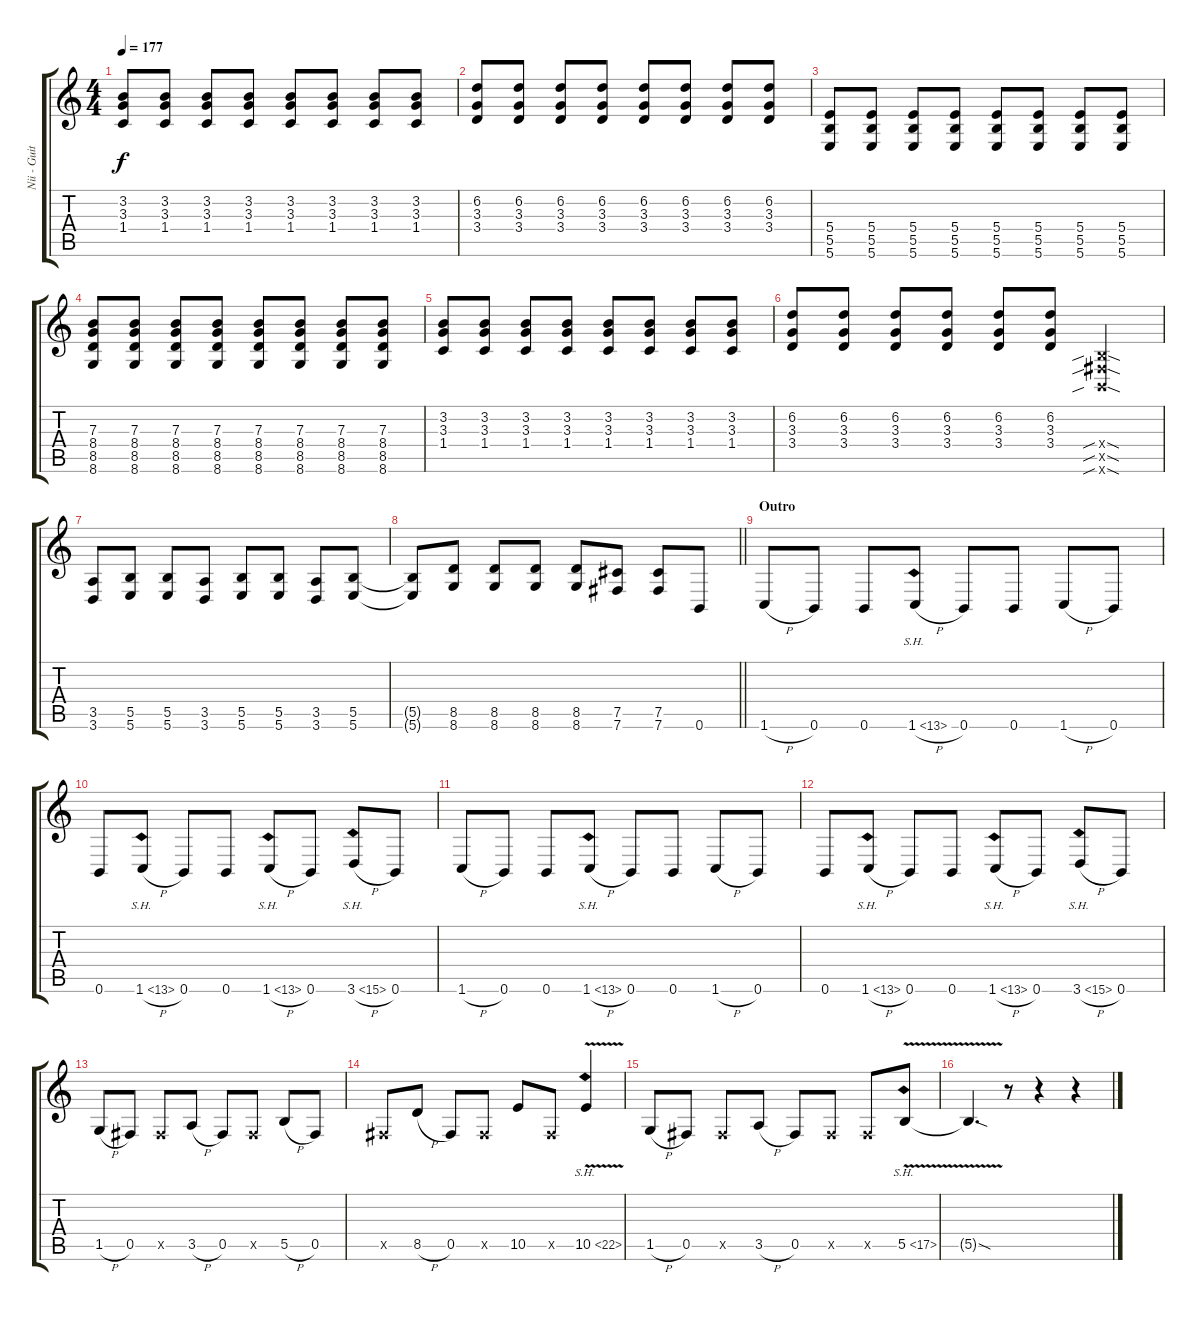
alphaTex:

\track ("Nii - Guitar 2" "Nii - Guit") {instrument distortionguitar}
\staff {score tabs}
\tuning (Db4 Ab3 E3 B2 Gb2 B1) {hide}
\ts (4 4)
\section ("" "")
\tempo 177
\clef g2
\ks c
(3.2 3.3 1.4).8{dy f} (3.2 3.3 1.4).8 (3.2 3.3 1.4).8 (3.2 3.3 1.4).8 (3.2 3.3 1.4).8 (3.2 3.3 1.4).8 (3.2 3.3 1.4).8 (3.2 3.3 1.4).8 |
(6.2 3.3 3.4).8 (6.2 3.3 3.4).8 (6.2 3.3 3.4).8 (6.2 3.3 3.4).8 (6.2 3.3 3.4).8 (6.2 3.3 3.4).8 (6.2 3.3 3.4).8 (6.2 3.3 3.4).8 |
(5.4 5.5 5.6).8 (5.4 5.5 5.6).8 (5.4 5.5 5.6).8 (5.4 5.5 5.6).8 (5.4 5.5 5.6).8 (5.4 5.5 5.6).8 (5.4 5.5 5.6).8 (5.4 5.5 5.6).8 |
(7.3 8.4 8.5 8.6).8 (7.3 8.4 8.5 8.6).8 (7.3 8.4 8.5 8.6).8 (7.3 8.4 8.5 8.6).8 (7.3 8.4 8.5 8.6).8 (7.3 8.4 8.5 8.6).8 (7.3 8.4 8.5 8.6).8 (7.3 8.4 8.5 8.6).8 |
(3.2 3.3 1.4).8 (3.2 3.3 1.4).8 (3.2 3.3 1.4).8 (3.2 3.3 1.4).8 (3.2 3.3 1.4).8 (3.2 3.3 1.4).8 (3.2 3.3 1.4).8 (3.2 3.3 1.4).8 |
(6.2 3.3 3.4).8 (6.2 3.3 3.4).8 (6.2 3.3 3.4).8 (6.2 3.3 3.4).8 (6.2 3.3 3.4).8 (6.2 3.3 3.4).8 (0.4{sib sod x} 0.5{sib sod x} 0.6{sib sod x}).4 |
(3.5 3.6).8 (5.5 5.6).8 (5.5 5.6).8 (3.5 3.6).8 (5.5 5.6).8 (5.5 5.6).8 (3.5 3.6).8 (5.5 5.6).8 |
\barLineRight lightlight
(5.5{t} 5.6{t}).8 (8.5 8.6).8 (8.5 8.6).8 (8.5 8.6).8 (8.5 8.6).8 (7.5 7.6).8 (7.5 7.6).8 0.6.8 |
\section ("" "Outro")
1.6{h}.8 0.6.8 0.6.8 1.6{sh 12 h}.8 0.6.8 0.6.8 1.6{h}.8 0.6.8 |
0.6.8 1.6{sh 12 h}.8 0.6.8 0.6.8 1.6{sh 12 h}.8 0.6.8 3.6{sh 12 h}.8 0.6.8 |
1.6{h}.8 0.6.8 0.6.8 1.6{sh 12 h}.8 0.6.8 0.6.8 1.6{h}.8 0.6.8 |
0.6.8 1.6{sh 12 h}.8 0.6.8 0.6.8 1.6{sh 12 h}.8 0.6.8 3.6{sh 12 h}.8 0.6.8 |
1.5{h}.8 0.5.8 0.5{x}.8 3.5{h}.8 0.5.8 0.5{x}.8 5.5{h}.8 0.5.8 |
0.5{x}.8 8.5{h}.8 0.5.8 0.5{x}.8 10.5.8 0.5{x}.8 10.5{sh 12 v}.4 |
1.5{h}.8 0.5.8 0.5{x}.8 3.5{h}.8 0.5.8 0.5{x}.8 0.5{x}.8 5.5{sh 12 v}.8 |
5.5{sod t}.4{d} r.8 r.4 r.4
